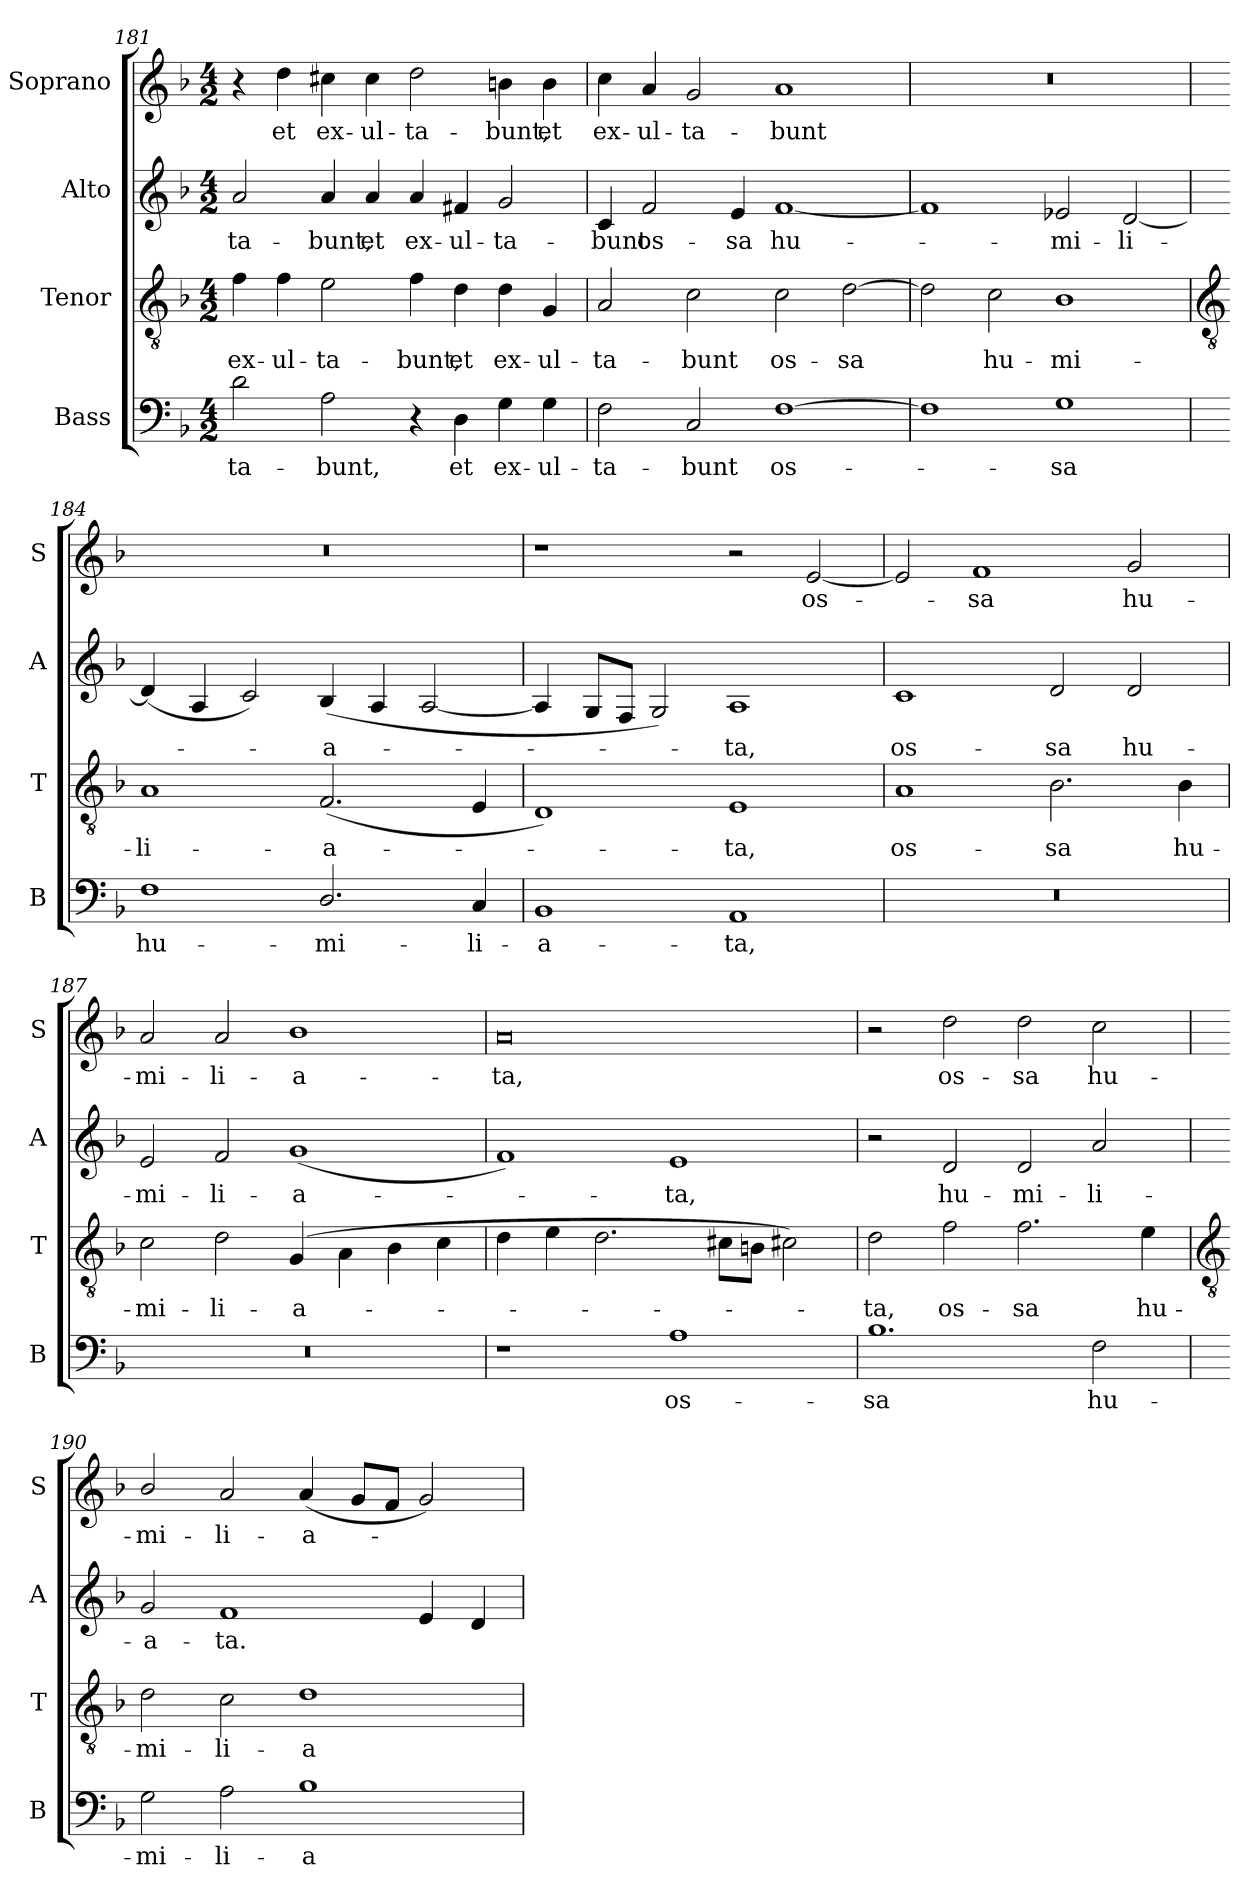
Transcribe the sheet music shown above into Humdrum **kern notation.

**kern	**text	**kern	**text	**kern	**text	**kern	**text
*part4	*part4	*part3	*part3	*part2	*part2	*part1	*part1
*staff4	*staff4	*staff3	*staff3	*staff2	*staff2	*staff1	*staff1
*I"Bass	*	*I"Tenor	*	*I"Alto	*	*I"Soprano	*
*I'B	*	*I'T	*	*I'A	*	*I'S	*
*clefF4	*	*clefGv2	*	*clefG2	*	*clefG2	*
*k[b-]	*	*k[b-]	*	*k[b-]	*	*k[b-]	*
*F:	*	*F:	*	*F:	*	*F:	*
*M4/2	*	*M4/2	*	*M4/2	*	*M4/2	*
=181	=181	=181	=181	=181	=181	=181	=181
!	!LO:LY:b	!	!LO:LY:b	!	!LO:LY:b	!	!
2d	-ta-	4f	ex-	2a	-ta-	4r	.
!	!	!	!LO:LY:b	!	!	!	!LO:LY:b
.	.	4f	-ul-	.	.	4dd	et
!	!LO:LY:b	!	!LO:LY:b	!	!LO:LY:b	!	!LO:LY:b
2A	-bunt,	2e	-ta-	4a	-bunt,	4cc#X	ex-
!	!	!	!	!	!LO:LY:b	!	!LO:LY:b
.	.	.	.	4a	et	4cc#	-ul-
!	!	!	!LO:LY:b	!	!LO:LY:b	!	!LO:LY:b
4r	.	4f	-bunt,	4a	ex-	2dd	-ta-
!	!LO:LY:b	!	!LO:LY:b	!	!LO:LY:b	!	!
4D	et	4d	et	4f#X	-ul-	.	.
!	!LO:LY:b	!	!LO:LY:b	!	!LO:LY:b	!	!LO:LY:b
4G	ex-	4d	ex-	2g	-ta-	4bn	-bunt,
!	!LO:LY:b	!	!LO:LY:b	!	!	!	!LO:LY:b
4G	-ul-	4G	-ul-	.	.	4b	et
=182	=182	=182	=182	=182	=182	=182	=182
!	!LO:LY:b	!	!LO:LY:b	!	!LO:LY:b	!	!LO:LY:b
2F	-ta-	2A	-ta-	4c	-bunt	4cc	ex-
!	!	!	!	!	!LO:LY:b	!	!LO:LY:b
.	.	.	.	2f	os-	4a	-ul-
!	!LO:LY:b	!	!LO:LY:b	!	!	!	!LO:LY:b
2C	-bunt	2c	-bunt	.	.	2g	-ta-
!	!	!	!	!	!LO:LY:b	!	!
.	.	.	.	4e	-sa	.	.
!	!LO:LY:b	!	!LO:LY:b	!	!LO:LY:b	!	!LO:LY:b
[1F	os-	2c	os-	[1f	hu-	1a	-bunt
!	!	!	!LO:LY:b	!	!	!	!
.	.	[2d	-sa	.	.	.	.
=183	=183	=183	=183	=183	=183	=183	=183
1F]	.	2d]	.	1f]	.	0r	.
!	!	!	!LO:LY:b	!	!	!	!
.	.	2c	hu-	.	.	.	.
!	!LO:LY:b	!	!LO:LY:b	!	!LO:LY:b	!	!
1G	sa	1B-	-mi-	2e-X	mi-	.	.
!	!	!	!	!	!LO:LY:b	!	!
.	.	.	.	[2d	-li-	.	.
!!LO:LB:g=z
=184	=184	=184	=184	=184	=184	=184	=184
*	*	*clefGv2	*	*	*	*	*
!	!LO:LY:b	!	!LO:LY:b	!	!	!	!
1F	hu-	1A	-li-	(<4d]	.	0r	.
.	.	.	.	4A	.	.	.
.	.	.	.	2c)	.	.	.
!	!LO:LY:b	!	!LO:LY:b	!	!LO:LY:b	!	!
2.D/	-mi-	(<2.F	-a-	(<4B-	a-	.	.
.	.	.	.	4A	.	.	.
.	.	.	.	[2A	.	.	.
!	!LO:LY:b	!	!	!	!	!	!
4C	-li-	4E	.	.	.	.	.
=185	=185	=185	=185	=185	=185	=185	=185
!	!LO:LY:b	!	!	!	!	!	!
1BB-	-a-	1D)	.	4A]	.	1r	.
.	.	.	.	8GL	.	.	.
.	.	.	.	8FJ	.	.	.
.	.	.	.	2G)	.	.	.
!	!LO:LY:b	!	!LO:LY:b	!	!LO:LY:b	!	!
1AA	-ta,	1E	ta,	1A	ta,	2r	.
!	!	!	!	!	!	!	!LO:LY:b
.	.	.	.	.	.	[2e	os-
=186	=186	=186	=186	=186	=186	=186	=186
!	!	!	!LO:LY:b	!	!LO:LY:b	!	!
0r	.	1A	os-	1c	os-	2e]	.
!	!	!	!	!	!	!	!LO:LY:b
.	.	.	.	.	.	1f	sa
!	!	!	!LO:LY:b	!	!LO:LY:b	!	!
.	.	2.B-	-sa	2d	-sa	.	.
!	!	!	!	!	!LO:LY:b	!	!LO:LY:b
.	.	.	.	2d	hu-	2g	hu-
!	!	!	!LO:LY:b	!	!	!	!
.	.	4B-	hu-	.	.	.	.
=187	=187	=187	=187	=187	=187	=187	=187
!	!	!	!LO:LY:b	!	!LO:LY:b	!	!LO:LY:b
0r	.	2c	-mi-	2e	-mi-	2a	-mi-
!	!	!	!LO:LY:b	!	!LO:LY:b	!	!LO:LY:b
.	.	2d	-li-	2f	-li-	2a	-li-
!	!	!	!LO:LY:b	!	!LO:LY:b	!	!LO:LY:b
.	.	(>4G	-a-	(<1g	-a-	1b-	-a-
.	.	4A\	.	.	.	.	.
.	.	4B-	.	.	.	.	.
.	.	4c	.	.	.	.	.
=188	=188	=188	=188	=188	=188	=188	=188
!	!	!	!	!	!	!	!LO:LY:b
1r	.	4d	.	1f)	.	0a	-ta,
.	.	4e	.	.	.	.	.
.	.	2.d	.	.	.	.	.
!	!LO:LY:b	!	!	!	!LO:LY:b	!	!
1A	os-	.	.	1e	ta,	.	.
.	.	8c#L	.	.	.	.	.
.	.	8BJ	.	.	.	.	.
.	.	2c#X)	.	.	.	.	.
=189	=189	=189	=189	=189	=189	=189	=189
!	!LO:LY:b	!	!LO:LY:b	!	!	!	!
1.B-	-sa	2d	ta,	2r	.	2r	.
!	!	!	!LO:LY:b	!	!LO:LY:b	!	!LO:LY:b
.	.	2f	os-	2d	hu-	2dd	os-
!	!	!	!LO:LY:b	!	!LO:LY:b	!	!LO:LY:b
.	.	2.f	-sa	2d	-mi-	2dd	-sa
!	!LO:LY:b	!	!	!	!LO:LY:b	!	!LO:LY:b
2F	hu-	.	.	2a	-li-	2cc	hu-
!	!	!	!LO:LY:b	!	!	!	!
.	.	4e	hu-	.	.	.	.
!!LO:LB:g=z
=190	=190	=190	=190	=190	=190	=190	=190
*	*	*clefGv2	*	*	*	*	*
!	!LO:LY:b	!	!LO:LY:b	!	!LO:LY:b	!	!LO:LY:b
2G	-mi-	2d	-mi-	2g	-a-	2b-/	-mi-
!	!LO:LY:b	!	!LO:LY:b	!	!LO:LY:b	!	!LO:LY:b
2A	-li-	2c	-li-	1f	-ta.	2a	-li-
!	!LO:LY:b	!	!LO:LY:b	!	!	!	!LO:LY:b
1B-	-a-	1d	-a-	.	.	(<4a	-a-
.	.	.	.	.	.	8gL	.
.	.	.	.	.	.	8fJ	.
.	.	.	.	4e	.	2g)	.
.	.	.	.	4d	.	.	.
=	=	=	=	=	=	=	=
*-	*-	*-	*-	*-	*-	*-	*-
